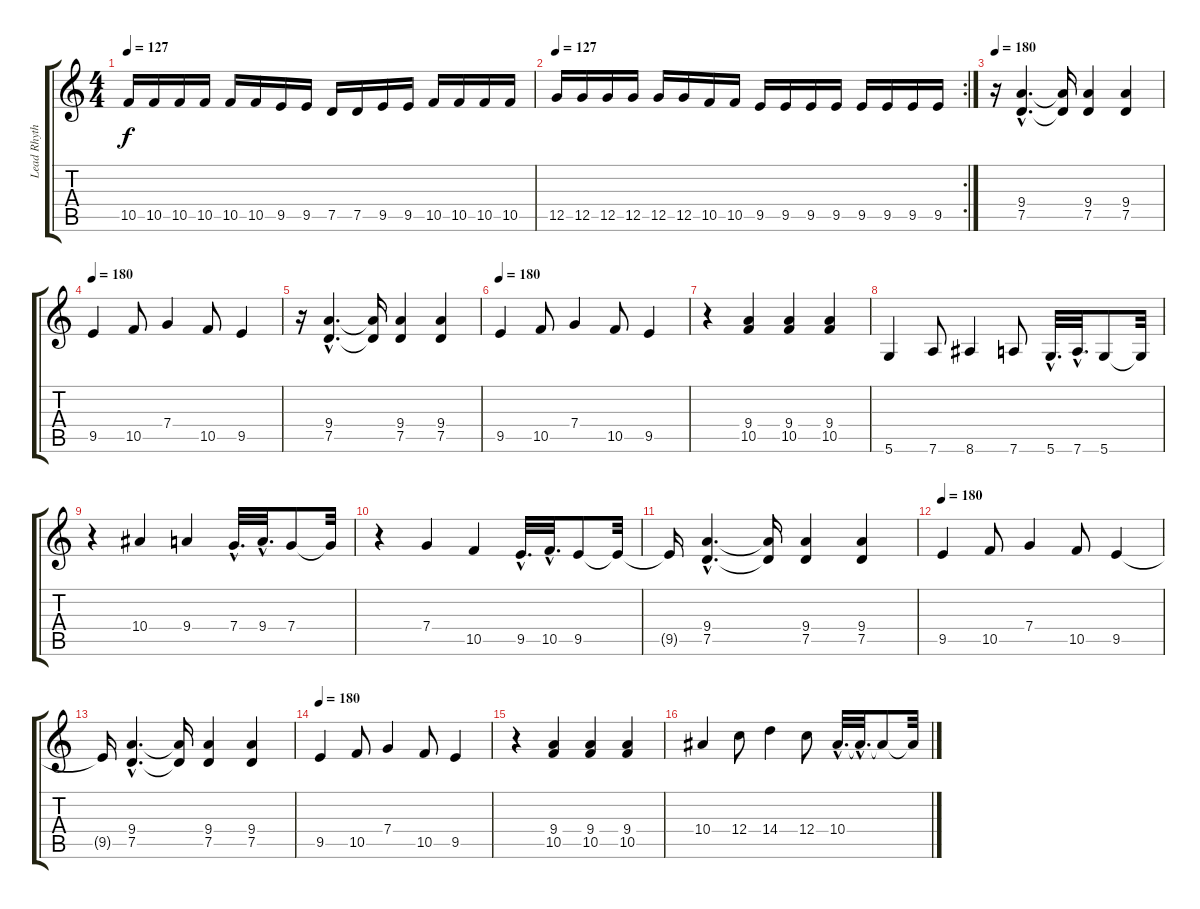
\track ("Lead Rhythm" "Lead Rhyth") {instrument distortionguitar}
\staff {score tabs}
\tuning (D4 A3 F3 C3 G2 D2) {hide}
\ts (4 4)
\tempo 127
\clef g2
\ks c
10.5.16{dy f} 10.5.16 10.5.16 10.5.16 10.5.16 10.5.16 9.5.16 9.5.16 7.5.16 7.5.16 9.5.16 9.5.16 10.5.16 10.5.16 10.5.16 10.5.16 |
\rc 2
\tempo 127
12.5.16 12.5.16 12.5.16 12.5.16 12.5.16 12.5.16 10.5.16 10.5.16 9.5.16 9.5.16 9.5.16 9.5.16 9.5.16 9.5.16 9.5.16 9.5.16 |
\tempo 180
r.16 (9.4{hac} 7.5{hac}).4{d} (9.4{t} 7.5{t}).16 (9.4 7.5).4 (9.4 7.5).4 |
\tempo 180
9.5.4 10.5.8 7.4.4 10.5.8 9.5.4 |
r.16 (9.4{hac} 7.5{hac}).4{d} (9.4{t} 7.5{t}).16 (9.4 7.5).4 (9.4 7.5).4 |
\tempo 180
9.5.4 10.5.8 7.4.4 10.5.8 9.5.4 |
r.4 (9.4 10.5).4 (9.4 10.5).4 (9.4 10.5).4 |
5.6.4 7.6.8 8.6.4 7.6.8 5.6{hac}.32{d} 7.6{hac}.32{d} 5.6.8 5.6{t}.32 |
r.4 10.4.4 9.4.4 7.4{hac}.32{d} 9.4{hac}.32{d} 7.4.8 7.4{t}.32 |
r.4 7.4.4 10.5.4 9.5{hac}.32{d} 10.5{hac}.32{d} 9.5.8 9.5{t}.32 |
9.5{t}.16 (9.4{hac} 7.5{hac}).4{d} (9.4{t} 7.5{t}).16 (9.4 7.5).4 (9.4 7.5).4 |
\tempo 180
9.5.4 10.5.8 7.4.4 10.5.8 9.5.4 |
9.5{t}.16 (9.4{hac} 7.5{hac}).4{d} (9.4{t} 7.5{t}).16 (9.4 7.5).4 (9.4 7.5).4 |
\tempo 180
9.5.4 10.5.8 7.4.4 10.5.8 9.5.4 |
r.4 (9.4 10.5).4 (9.4 10.5).4 (9.4 10.5).4 |
10.4.4 12.4.8 14.4.4 12.4.8 10.4{hac}.32{d} 10.4{hac t}.32{d} 10.4{t}.8 10.4{t}.32
